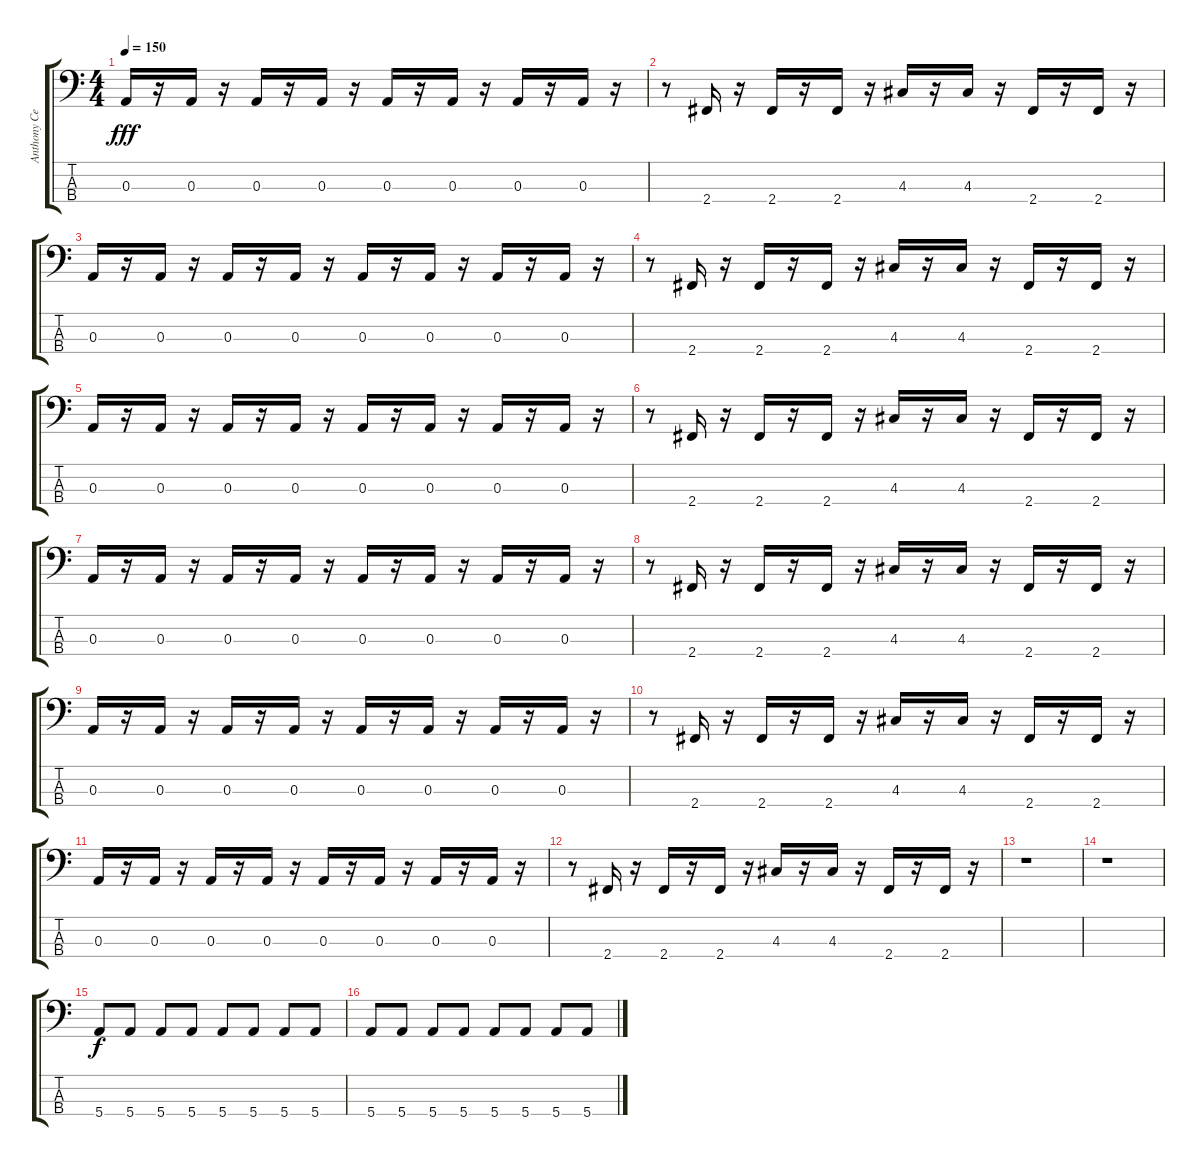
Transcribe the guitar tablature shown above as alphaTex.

\track ("Anthony Celestino" "Anthony Ce") {instrument electricbasspick}
\staff {score tabs}
\tuning (G2 D2 A1 E1) {hide}
\ts (4 4)
\tempo 150
\clef f4
\ks c
0.3.16{dy fff} r.16 0.3.16 r.16 0.3.16 r.16 0.3.16 r.16 0.3.16 r.16 0.3.16 r.16 0.3.16 r.16 0.3.16 r.16 |
r.8 2.4.16 r.16 2.4.16 r.16 2.4.16 r.16 4.3.16 r.16 4.3.16 r.16 2.4.16 r.16 2.4.16 r.16 |
0.3.16 r.16 0.3.16 r.16 0.3.16 r.16 0.3.16 r.16 0.3.16 r.16 0.3.16 r.16 0.3.16 r.16 0.3.16 r.16 |
r.8 2.4.16 r.16 2.4.16 r.16 2.4.16 r.16 4.3.16 r.16 4.3.16 r.16 2.4.16 r.16 2.4.16 r.16 |
0.3.16 r.16 0.3.16 r.16 0.3.16 r.16 0.3.16 r.16 0.3.16 r.16 0.3.16 r.16 0.3.16 r.16 0.3.16 r.16 |
r.8 2.4.16 r.16 2.4.16 r.16 2.4.16 r.16 4.3.16 r.16 4.3.16 r.16 2.4.16 r.16 2.4.16 r.16 |
0.3.16 r.16 0.3.16 r.16 0.3.16 r.16 0.3.16 r.16 0.3.16 r.16 0.3.16 r.16 0.3.16 r.16 0.3.16 r.16 |
r.8 2.4.16 r.16 2.4.16 r.16 2.4.16 r.16 4.3.16 r.16 4.3.16 r.16 2.4.16 r.16 2.4.16 r.16 |
0.3.16 r.16 0.3.16 r.16 0.3.16 r.16 0.3.16 r.16 0.3.16 r.16 0.3.16 r.16 0.3.16 r.16 0.3.16 r.16 |
r.8 2.4.16 r.16 2.4.16 r.16 2.4.16 r.16 4.3.16 r.16 4.3.16 r.16 2.4.16 r.16 2.4.16 r.16 |
0.3.16 r.16 0.3.16 r.16 0.3.16 r.16 0.3.16 r.16 0.3.16 r.16 0.3.16 r.16 0.3.16 r.16 0.3.16 r.16 |
r.8 2.4.16 r.16 2.4.16 r.16 2.4.16 r.16 4.3.16 r.16 4.3.16 r.16 2.4.16 r.16 2.4.16 r.16 |
r.1 |
r.1 |
5.4.8{dy f} 5.4.8 5.4.8 5.4.8 5.4.8 5.4.8 5.4.8 5.4.8 |
5.4.8 5.4.8 5.4.8 5.4.8 5.4.8 5.4.8 5.4.8 5.4.8
